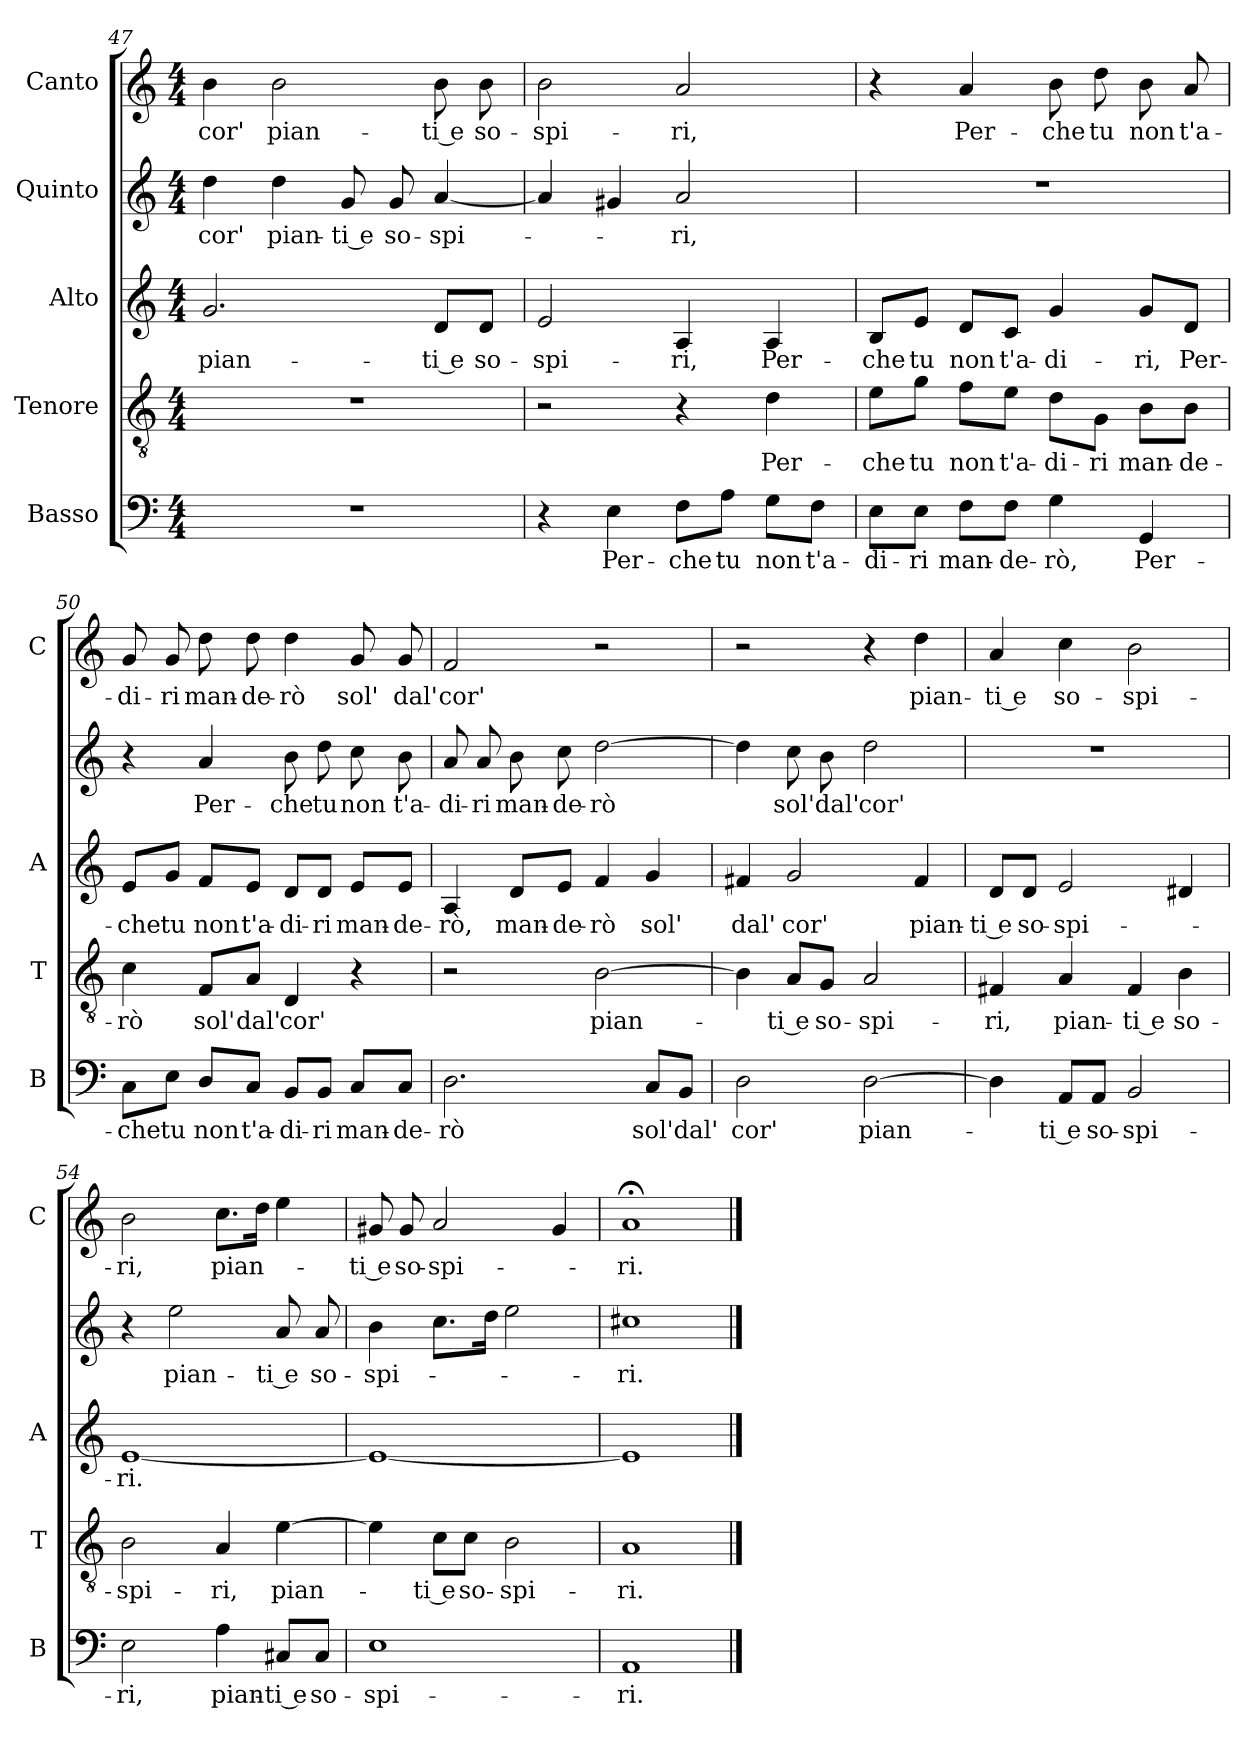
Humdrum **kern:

**kern	**text	**kern	**text	**kern	**text	**kern	**text	**kern	**text
*part5	*part5	*part4	*part4	*part3	*part3	*part2	*part2	*part1	*part1
*staff5	*staff5	*staff4	*staff4	*staff3	*staff3	*staff2	*staff2	*staff1	*staff1
*I"Basso	*	*I"Tenore	*	*I"Alto	*	*I"Quinto	*	*I"Canto	*
*I'B	*	*I'T	*	*I'A	*	*	*	*I'C	*
*clefF4	*	*clefGv2	*	*clefG2	*	*clefG2	*	*clefG2	*
*k[]	*	*k[]	*	*k[]	*	*k[]	*	*k[]	*
*C:	*	*C:	*	*C:	*	*C:	*	*C:	*
*M4/4	*	*M4/4	*	*M4/4	*	*M4/4	*	*M4/4	*
=47	=47	=47	=47	=47	=47	=47	=47	=47	=47
!	!	!	!	!	!LO:LY:b	!	!LO:LY:b	!	!LO:LY:b
1r	.	1r	.	2.g/	pian-	4dd\	cor'	4b\	cor'
!	!	!	!	!	!	!	!LO:LY:b	!	!LO:LY:b
.	.	.	.	.	.	4dd\	pian-	2b\	pian-
!	!	!	!	!	!	!	!LO:LY:b	!	!
.	.	.	.	.	.	8g/	-ti e	.	.
!	!	!	!	!	!	!	!LO:LY:b	!	!
.	.	.	.	.	.	8g/	so-	.	.
!	!	!	!	!	!LO:LY:b	!	!LO:LY:b	!	!LO:LY:b
.	.	.	.	8d/L	-ti e	[4a/	-spi-	8b\	-ti e
!	!	!	!	!	!LO:LY:b	!	!	!	!LO:LY:b
.	.	.	.	8d/J	so-	.	.	8b\	so-
=48	=48	=48	=48	=48	=48	=48	=48	=48	=48
!	!	!	!	!	!LO:LY:b	!	!	!	!LO:LY:b
4r	.	2r	.	2e/	-spi-	4a/]	.	2b\	-spi-
!	!LO:LY:b	!	!	!	!	!	!	!	!
4E\	Per-	.	.	.	.	4g#X/	.	.	.
!	!LO:LY:b	!	!	!	!LO:LY:b	!	!LO:LY:b	!	!LO:LY:b
8F\L	-che	4r	.	4A/	-ri,	2a/	-ri,	2a/	-ri,
!	!LO:LY:b	!	!	!	!	!	!	!	!
8A\J	tu	.	.	.	.	.	.	.	.
!	!LO:LY:b	!	!LO:LY:b	!	!LO:LY:b	!	!	!	!
8G\L	non	4d\	Per-	4A/	Per-	.	.	.	.
!	!LO:LY:b	!	!	!	!	!	!	!	!
8F\J	t'a-	.	.	.	.	.	.	.	.
!!LO:LB:g=z
=49	=49	=49	=49	=49	=49	=49	=49	=49	=49
!	!LO:LY:b	!	!LO:LY:b	!	!LO:LY:b	!	!	!	!
8E\L	-di-	8e\L	-che	8B/L	-che	1r	.	4r	.
!	!LO:LY:b	!	!LO:LY:b	!	!LO:LY:b	!	!	!	!
8E\J	-ri	8g\J	tu	8e/J	tu	.	.	.	.
!	!LO:LY:b	!	!LO:LY:b	!	!LO:LY:b	!	!	!	!LO:LY:b
8F\L	man-	8f\L	non	8d/L	non	.	.	4a/	Per-
!	!LO:LY:b	!	!LO:LY:b	!	!LO:LY:b	!	!	!	!
8F\J	-de-	8e\J	t'a-	8c/J	t'a-	.	.	.	.
!	!LO:LY:b	!	!LO:LY:b	!	!LO:LY:b	!	!	!	!LO:LY:b
4G\	-rò,	8d\L	-di-	4g/	-di-	.	.	8b\	-che
!	!	!	!LO:LY:b	!	!	!	!	!	!LO:LY:b
.	.	8G\J	-ri	.	.	.	.	8dd\	tu
!	!LO:LY:b	!	!LO:LY:b	!	!LO:LY:b	!	!	!	!LO:LY:b
4GG/	Per-	8B\L	man-	8g/L	-ri,	.	.	8b\	non
!	!	!	!LO:LY:b	!	!LO:LY:b	!	!	!	!LO:LY:b
.	.	8B\J	-de-	8d/J	Per-	.	.	8a/	t'a-
=50	=50	=50	=50	=50	=50	=50	=50	=50	=50
!	!LO:LY:b	!	!LO:LY:b	!	!LO:LY:b	!	!	!	!LO:LY:b
8C\L	-che	4c\	-rò	8e/L	-che	4r	.	8g/	-di-
!	!LO:LY:b	!	!	!	!LO:LY:b	!	!	!	!LO:LY:b
8E\J	tu	.	.	8g/J	tu	.	.	8g/	-ri
!	!LO:LY:b	!	!LO:LY:b	!	!LO:LY:b	!	!LO:LY:b	!	!LO:LY:b
8D/L	non	8F/L	sol'	8f/L	non	4a/	Per-	8dd\	man-
!	!LO:LY:b	!	!LO:LY:b	!	!LO:LY:b	!	!	!	!LO:LY:b
8C/J	t'a-	8A/J	dal'	8e/J	t'a-	.	.	8dd\	-de-
!	!LO:LY:b	!	!LO:LY:b	!	!LO:LY:b	!	!LO:LY:b	!	!LO:LY:b
8BB/L	-di-	4D/	cor'	8d/L	-di-	8b\	-che	4dd\	-rò
!	!LO:LY:b	!	!	!	!LO:LY:b	!	!LO:LY:b	!	!
8BB/J	-ri	.	.	8d/J	-ri	8dd\	tu	.	.
!	!LO:LY:b	!	!	!	!LO:LY:b	!	!LO:LY:b	!	!LO:LY:b
8C/L	man-	4r	.	8e/L	man-	8cc\	non	8g/	sol'
!	!LO:LY:b	!	!	!	!LO:LY:b	!	!LO:LY:b	!	!LO:LY:b
8C/J	-de-	.	.	8e/J	-de-	8b\	t'a-	8g/	dal'
=51	=51	=51	=51	=51	=51	=51	=51	=51	=51
!	!LO:LY:b	!	!	!	!LO:LY:b	!	!LO:LY:b	!	!LO:LY:b
2.D\	-rò	2r	.	4A/	-rò,	8a/	-di-	2f/	cor'
!	!	!	!	!	!	!	!LO:LY:b	!	!
.	.	.	.	.	.	8a/	-ri	.	.
!	!	!	!	!	!LO:LY:b	!	!LO:LY:b	!	!
.	.	.	.	8d/L	man-	8b\	man-	.	.
!	!	!	!	!	!LO:LY:b	!	!LO:LY:b	!	!
.	.	.	.	8e/J	-de-	8cc\	-de-	.	.
!	!	!	!LO:LY:b	!	!LO:LY:b	!	!LO:LY:b	!	!
.	.	[2B\	pian-	4f/	-rò	[2dd\	-rò	2r	.
!	!LO:LY:b	!	!	!	!LO:LY:b	!	!	!	!
8C/L	sol'	.	.	4g/	sol'	.	.	.	.
!	!LO:LY:b	!	!	!	!	!	!	!	!
8BB/J	dal'	.	.	.	.	.	.	.	.
=52	=52	=52	=52	=52	=52	=52	=52	=52	=52
!	!LO:LY:b	!	!	!	!LO:LY:b	!	!	!	!
2D\	cor'	4B\]	.	4f#X/	dal'	4dd\]	.	2r	.
!	!	!	!LO:LY:b	!	!LO:LY:b	!	!LO:LY:b	!	!
.	.	8A/L	-ti e	2g/	cor'	8cc\	sol'	.	.
!	!	!	!LO:LY:b	!	!	!	!LO:LY:b	!	!
.	.	8G/J	so-	.	.	8b\	dal'	.	.
!	!LO:LY:b	!	!LO:LY:b	!	!	!	!LO:LY:b	!	!
[2D\	pian-	2A/	-spi-	.	.	2dd\	cor'	4r	.
!	!	!	!	!	!LO:LY:b	!	!	!	!LO:LY:b
.	.	.	.	4f#/	pian-	.	.	4dd\	pian-
!!LO:LB:g=z
=53	=53	=53	=53	=53	=53	=53	=53	=53	=53
!	!	!	!LO:LY:b	!	!LO:LY:b	!	!	!	!LO:LY:b
4D\]	.	4F#X/	-ri,	8d/L	-ti e	1r	.	4a/	-ti e
!	!	!	!	!	!LO:LY:b	!	!	!	!
.	.	.	.	8d/J	so-	.	.	.	.
!	!LO:LY:b	!	!LO:LY:b	!	!LO:LY:b	!	!	!	!LO:LY:b
8AA/L	-ti e	4A/	pian-	2e/	-spi-	.	.	4cc\	so-
!	!LO:LY:b	!	!	!	!	!	!	!	!
8AA/J	so-	.	.	.	.	.	.	.	.
!	!LO:LY:b	!	!LO:LY:b	!	!	!	!	!	!LO:LY:b
2BB/	-spi-	4F#/	-ti e	.	.	.	.	2b\	-spi-
!	!	!	!LO:LY:b	!	!	!	!	!	!
.	.	4B\	so-	4d#X/	.	.	.	.	.
=54	=54	=54	=54	=54	=54	=54	=54	=54	=54
!	!LO:LY:b	!	!LO:LY:b	!	!LO:LY:b	!	!	!	!LO:LY:b
2E\	-ri,	2B\	-spi-	[1e	-ri.	4r	.	2b\	-ri,
!	!	!	!	!	!	!	!LO:LY:b	!	!
.	.	.	.	.	.	2ee\	pian-	.	.
!	!LO:LY:b	!	!LO:LY:b	!	!	!	!	!	!LO:LY:b
4A\	pian-	4A/	-ri,	.	.	.	.	8.cc\L	pian-
.	.	.	.	.	.	.	.	16dd\Jk	.
!	!LO:LY:b	!	!LO:LY:b	!	!	!	!LO:LY:b	!	!
8C#X/L	-ti e	[4e\	pian-	.	.	8a/	-ti e	4ee\	.
!	!LO:LY:b	!	!	!	!	!	!LO:LY:b	!	!
8C#/J	so-	.	.	.	.	8a/	so-	.	.
=55	=55	=55	=55	=55	=55	=55	=55	=55	=55
!	!LO:LY:b	!	!	!	!	!	!LO:LY:b	!	!LO:LY:b
1E	-spi-	4e\]	.	1e_	.	4b\	-spi-	8g#X/	-ti e
!	!	!	!	!	!	!	!	!	!LO:LY:b
.	.	.	.	.	.	.	.	8g#/	so-
!	!	!	!LO:LY:b	!	!	!	!	!	!LO:LY:b
.	.	8c\L	-ti e	.	.	8.cc\L	.	2a/	-spi-
!	!	!	!LO:LY:b	!	!	!	!	!	!
.	.	8c\J	so-	.	.	.	.	.	.
.	.	.	.	.	.	16dd\Jk	.	.	.
!	!	!	!LO:LY:b	!	!	!	!	!	!
.	.	2B\	-spi-	.	.	2ee\	.	.	.
.	.	.	.	.	.	.	.	4g#/	.
=56	=56	=56	=56	=56	=56	=56	=56	=56	=56
!	!LO:LY:b	!	!LO:LY:b	!	!	!	!LO:LY:b	!	!LO:LY:b
1AA	-ri.	1A	-ri.	1e]	.	1cc#X	-ri.	1a;<	-ri.
==	==	==	==	==	==	==	==	==	==
*-	*-	*-	*-	*-	*-	*-	*-	*-	*-
